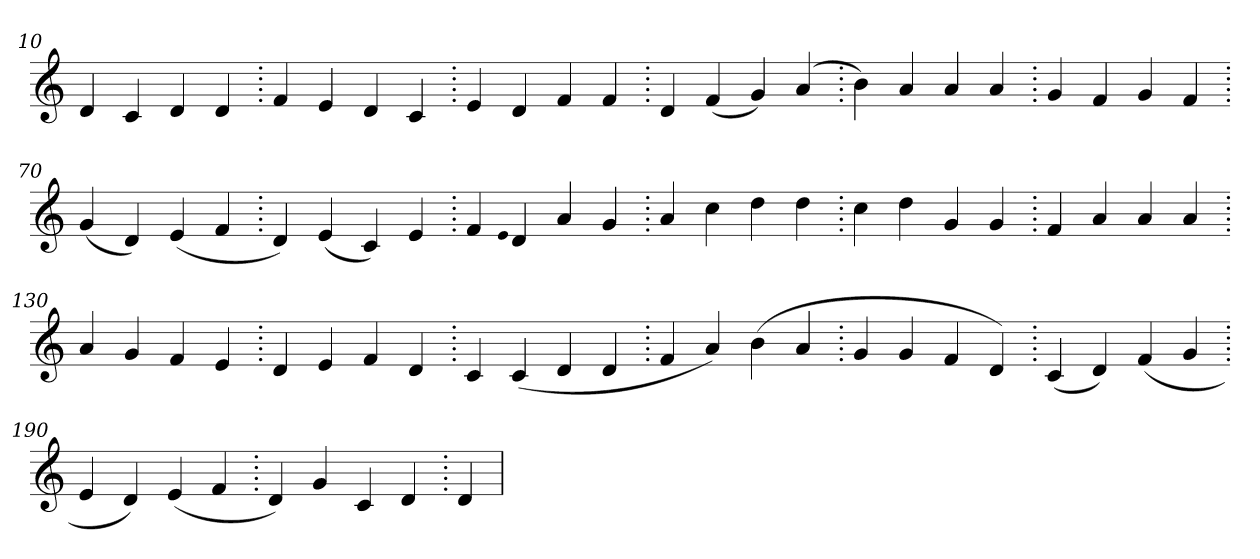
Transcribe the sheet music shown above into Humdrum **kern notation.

**kern
*part1
*staff1
*clefG2
=10.
4d
4c
4d
4d
=20.
4f
4e
4d
4c
=30.
4e
4d
4f
4f
=40.
4d
(>4f
4g)
(>4a
=50.
4b)
4a
4a
4a
=60.
4g
4f
4g
4f
=70.
(>4g
4d)
(>4e
4f
=80.
4d)
(>4e
4c)
4e
=90.
4f
qqe
4d
4a
4g
=100.
4a
4cc
4dd
4dd
=110.
4cc
4dd
4g
4g
=120.
4f
4a
4a
4a
=130.
4a
4g
4f
4e
=140.
4d
4e
4f
4d
=150.
4c
(>4c
4d
4d
=160.
4f
4a)
(>4b
4a
=170.
4g
4g
4f
4d)
=180.
(>4c
4d)
(>4f
4g
=190.
4e
4d)
(>4e
4f
=200.
4d)
4g
4c
4d
=210.
4d
=
*-
